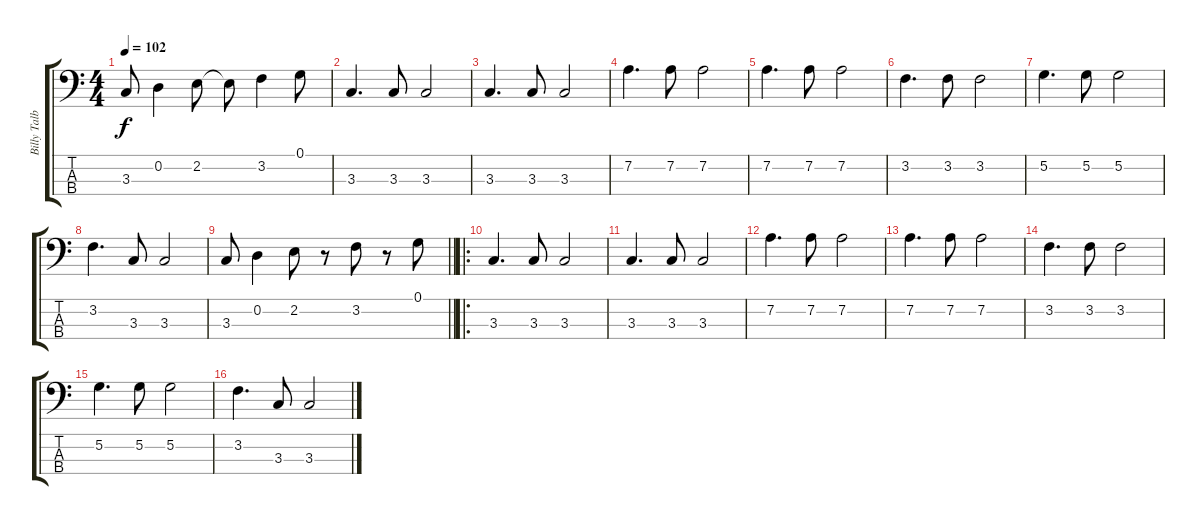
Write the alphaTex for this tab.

\track ("Billy Talbot - Bass" "Billy Talb") {instrument electricbassfinger}
\staff {score tabs}
\tuning (G2 D2 A1 E1) {hide}
\ts (4 4)
\tempo 102
\clef f4
\ks c
3.3.8{dy f instrument electricbassfinger} 0.2.4 2.2.8 2.2{t}.8 3.2.4 0.1.8 |
3.3.4{d} 3.3.8 3.3.2 |
3.3.4{d} 3.3.8 3.3.2 |
7.2.4{d} 7.2.8 7.2.2 |
7.2.4{d} 7.2.8 7.2.2 |
3.2.4{d} 3.2.8 3.2.2 |
5.2.4{d} 5.2.8 5.2.2 |
3.2.4{d} 3.3.8 3.3.2 |
\barLineRight lightlight
3.3.8 0.2.4 2.2.8 r.8 3.2.8 r.8 0.1.8 |
\ro
3.3.4{d} 3.3.8 3.3.2 |
3.3.4{d} 3.3.8 3.3.2 |
7.2.4{d} 7.2.8 7.2.2 |
7.2.4{d} 7.2.8 7.2.2 |
3.2.4{d} 3.2.8 3.2.2 |
5.2.4{d} 5.2.8 5.2.2 |
3.2.4{d} 3.3.8 3.3.2
